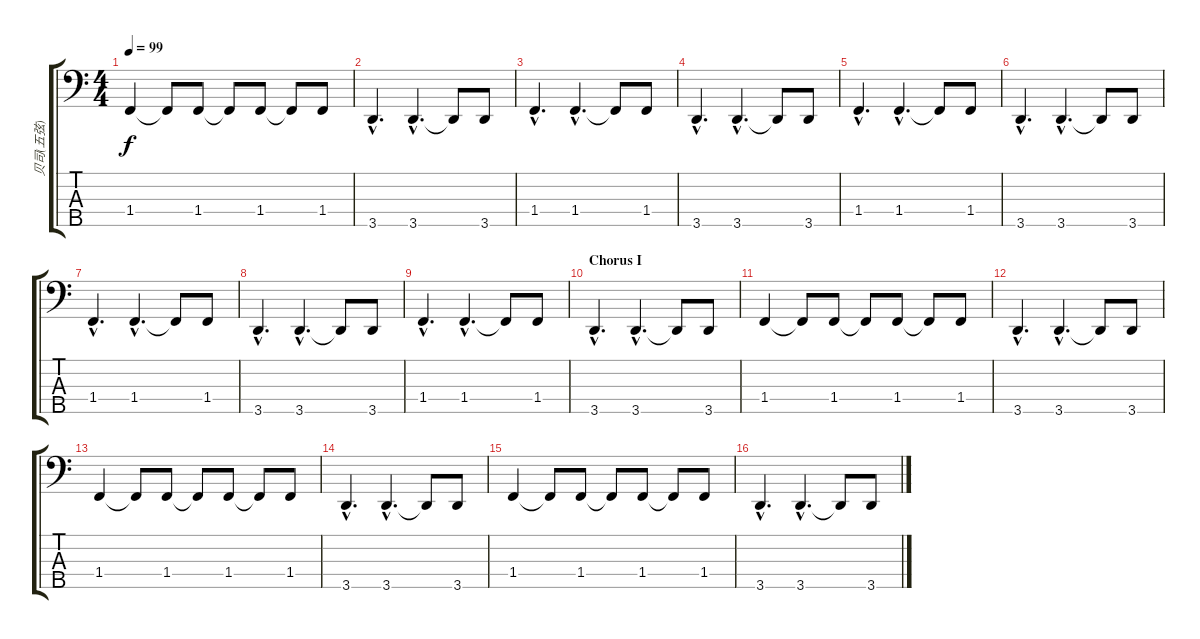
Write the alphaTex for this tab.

\track ("贝司(五弦)" "贝司(五弦)") {instrument electricbassfinger}
\staff {score tabs}
\tuning (G2 D2 A1 E1 B0) {hide}
\ts (4 4)
\tempo 99
\clef f4
\ks c
1.4.4{dy f} 1.4{t}.8 1.4.8 1.4{t}.8 1.4.8 1.4{t}.8 1.4.8 |
3.5{hac}.4{d} 3.5{hac}.4{d} 3.5{t}.8 3.5.8 |
1.4{hac}.4{d} 1.4{hac}.4{d} 1.4{t}.8 1.4.8 |
3.5{hac}.4{d} 3.5{hac}.4{d} 3.5{t}.8 3.5.8 |
1.4{hac}.4{d} 1.4{hac}.4{d} 1.4{t}.8 1.4.8 |
3.5{hac}.4{d} 3.5{hac}.4{d} 3.5{t}.8 3.5.8 |
1.4{hac}.4{d} 1.4{hac}.4{d} 1.4{t}.8 1.4.8 |
3.5{hac}.4{d} 3.5{hac}.4{d} 3.5{t}.8 3.5.8 |
1.4{hac}.4{d} 1.4{hac}.4{d} 1.4{t}.8 1.4.8 |
\section ("" "Chorus I")
3.5{hac}.4{d} 3.5{hac}.4{d} 3.5{t}.8 3.5.8 |
1.4.4 1.4{t}.8 1.4.8 1.4{t}.8 1.4.8 1.4{t}.8 1.4.8 |
3.5{hac}.4{d} 3.5{hac}.4{d} 3.5{t}.8 3.5.8 |
1.4.4 1.4{t}.8 1.4.8 1.4{t}.8 1.4.8 1.4{t}.8 1.4.8 |
3.5{hac}.4{d} 3.5{hac}.4{d} 3.5{t}.8 3.5.8 |
1.4.4 1.4{t}.8 1.4.8 1.4{t}.8 1.4.8 1.4{t}.8 1.4.8 |
3.5{hac}.4{d} 3.5{hac}.4{d} 3.5{t}.8 3.5.8
